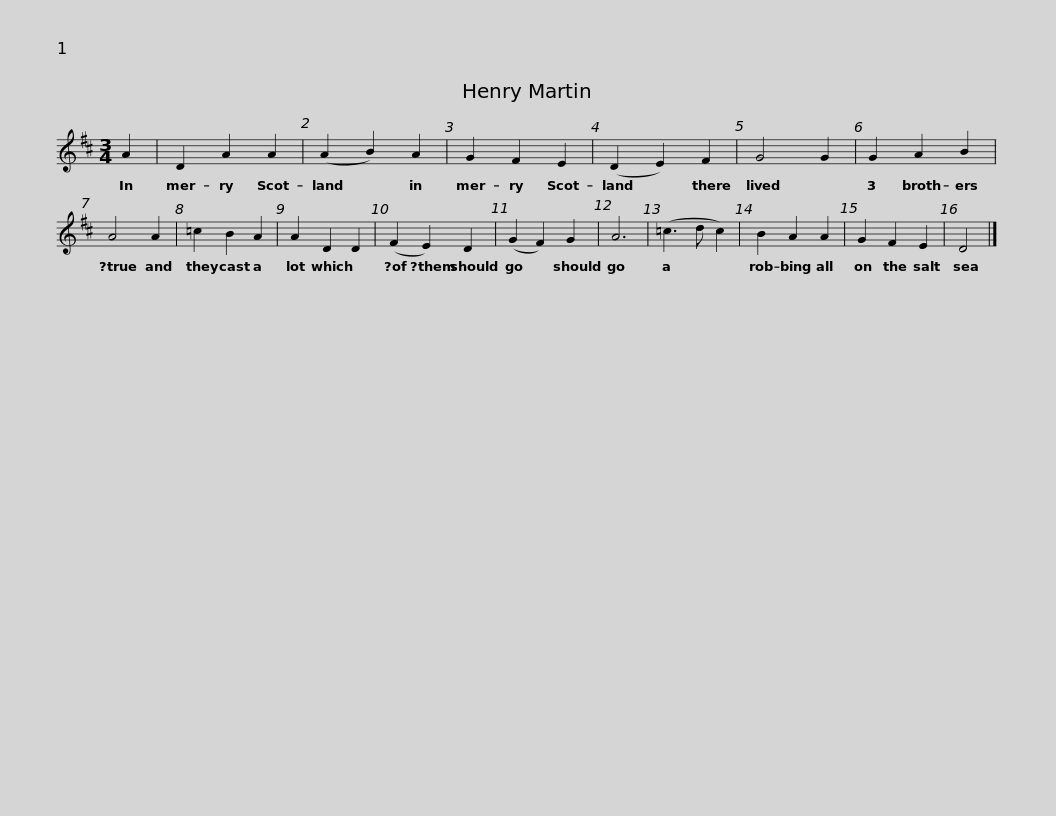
X:1
L:1/8
M:3/4
I:linebreak $
K:D
V:1 treble
V:1
 A2 | D2 A2 A2 | (A2 B2) A2 | G2 F2 E2 | (D2 E2) F2 | %5
 G4 G2 | G2 A2 B2 | A4 A2 | =c2 B2 A2 |$ A2 D2 D2 | %10
 (F2 E2) D2 | (G2 F2) G2 | A6 | (=c3 d c2) | B2 A2 A2 | %15
 G2 F2 E2 | D4 |] %17
